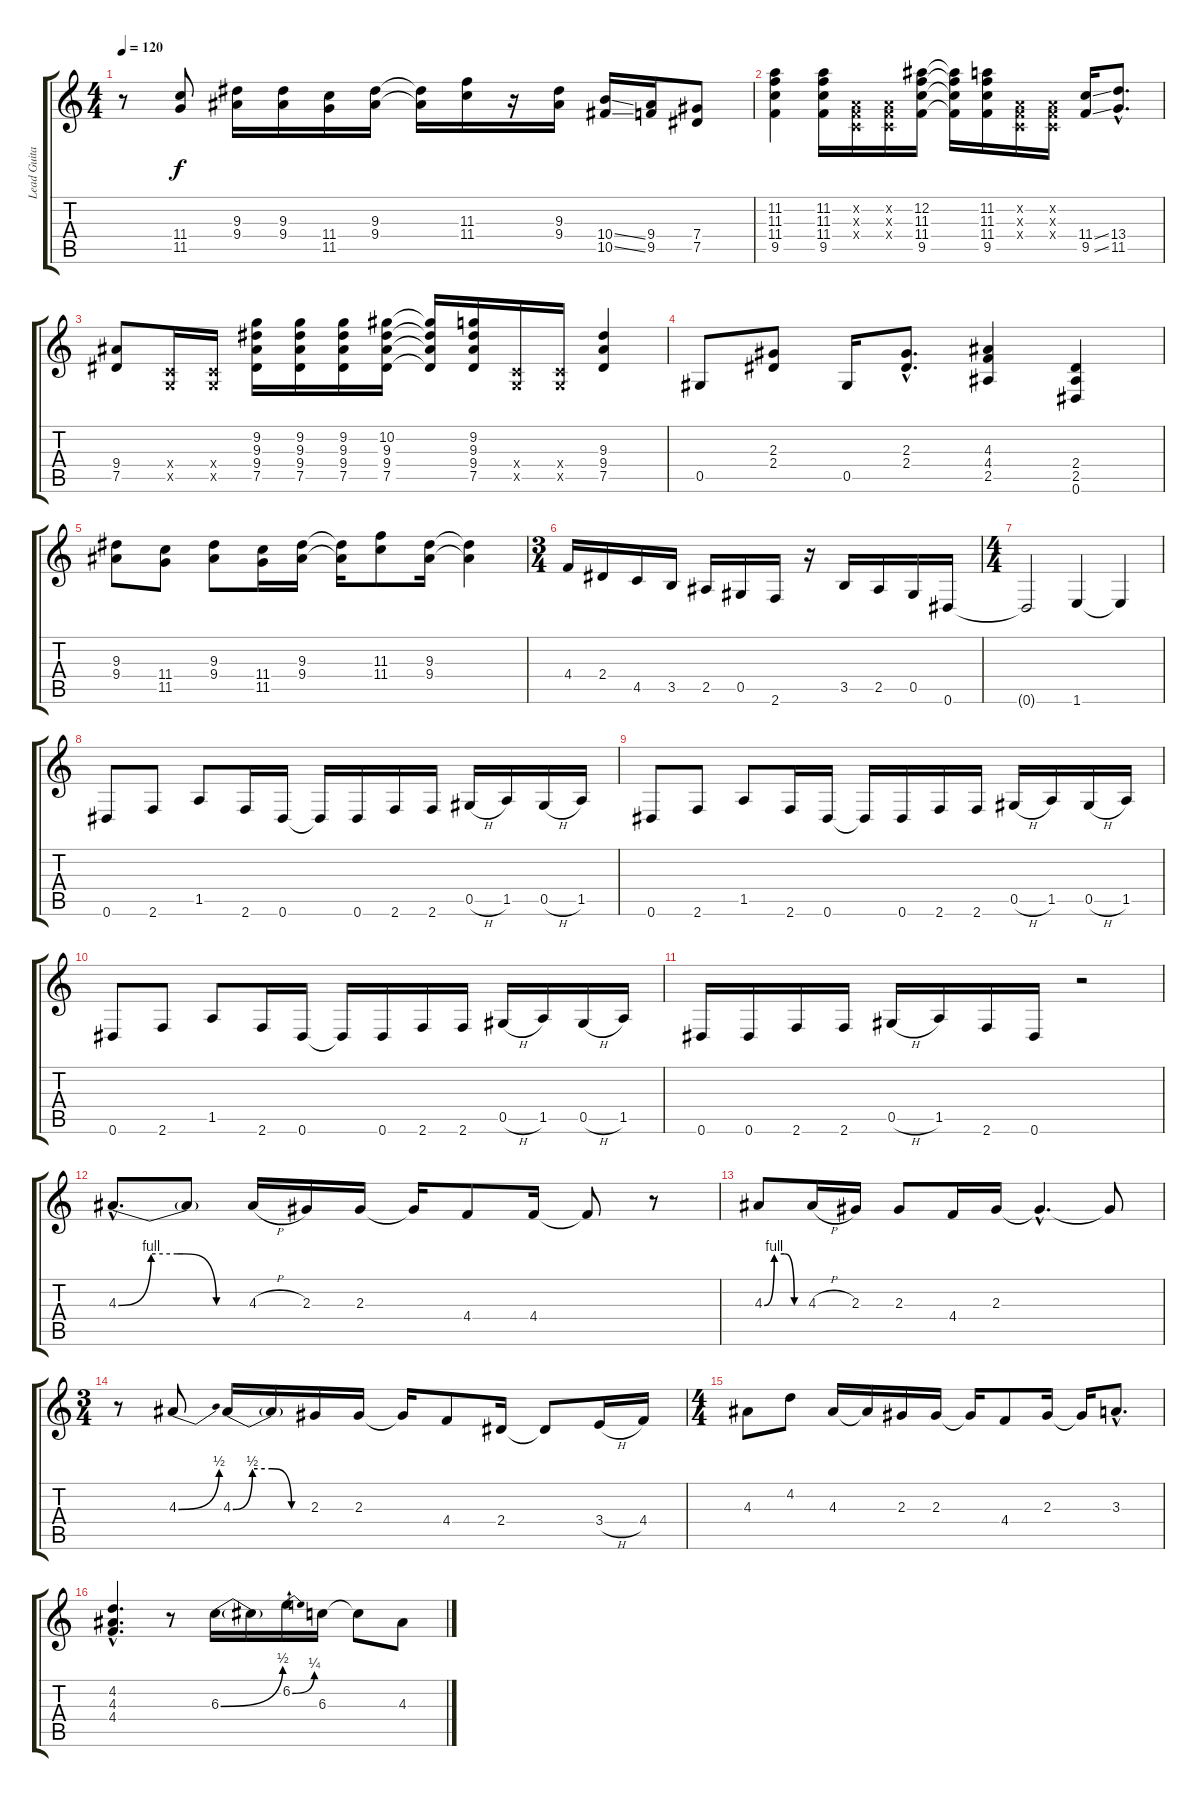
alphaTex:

\track ("Lead Guitar" "Lead Guita") {instrument distortionguitar}
\staff {score tabs}
\tuning (Eb4 Bb3 Gb3 Db3 Ab2 Eb2) {hide}
\ts (4 4)
\tempo 120
\clef g2
\ks c
r.8{dy f} (11.4 11.5).8 (9.3 9.4).16 (9.3 9.4).16 (11.4 11.5).16 (9.3 9.4).16 (9.3{t} 9.4{t}).16 (11.3 11.4).16 r.16 (9.3 9.4).16 (10.4{ss} 10.5{ss}).16 (9.4 9.5).16 (7.4 7.5).8 |
(11.2 11.3 11.4 9.5).4 (11.2 11.3 11.4 9.5).16 (-1.2{x} -1.3{x} -1.4{x}).16 (-1.2{x} -1.3{x} -1.4{x}).16 (12.2 11.3 11.4 9.5).16 (12.2{t} 11.3{t} 11.4{t} 9.5{t}).16 (11.2 11.3 11.4 9.5).16 (-1.2{x} -1.3{x} -1.4{x}).16 (-1.2{x} -1.3{x} -1.4{x}).16 (11.4{ss} 9.5{ss}).16 (13.4{hac} 11.5{hac}).8{d} |
(9.4 7.5).8 (-1.4{x} -1.5{x}).16 (-1.4{x} -1.5{x}).16 (9.2 9.3 9.4 7.5).16 (9.2 9.3 9.4 7.5).16 (9.2 9.3 9.4 7.5).16 (10.2 9.3 9.4 7.5).16 (10.2{t} 9.3{t} 9.4{t} 7.5{t}).16 (9.2 9.3 9.4 7.5).16 (-1.4{x} -1.5{x}).16 (-1.4{x} -1.5{x}).16 (9.3 9.4 7.5).4 |
0.5.8 (2.3 2.4).8 0.5.16 (2.3{hac} 2.4{hac}).8{d} (4.3 4.4 2.5).4 (2.4 2.5 0.6).4 |
(9.3 9.4).8 (11.4 11.5).8 (9.3 9.4).8 (11.4 11.5).16 (9.3 9.4).16 (9.3{t} 9.4{t}).16 (11.3 11.4).8 (9.3 9.4).16 (9.3{t} 9.4{t}).4 |
\ts (3 4)
4.4.16 2.4.16 4.5.16 3.5.16 2.5.16 0.5.16 2.6.16 r.16 3.5.16 2.5.16 0.5.16 0.6.16 |
\ts (4 4)
0.6{t}.2 1.6.4 1.6{t}.4 |
0.6.8 2.6.8 1.5.8 2.6.16 0.6.16 0.6{t}.16 0.6.16 2.6.16 2.6.16 0.5{h}.16 1.5.16 0.5{h}.16 1.5.16 |
0.6.8 2.6.8 1.5.8 2.6.16 0.6.16 0.6{t}.16 0.6.16 2.6.16 2.6.16 0.5{h}.16 1.5.16 0.5{h}.16 1.5.16 |
0.6.8 2.6.8 1.5.8 2.6.16 0.6.16 0.6{t}.16 0.6.16 2.6.16 2.6.16 0.5{h}.16 1.5.16 0.5{h}.16 1.5.16 |
0.6.16 0.6.16 2.6.16 2.6.16 0.5{h}.16 1.5.16 2.6.16 0.6.16 r.2 |
4.3{be (custom 0 0 15 4 27 4 30 4 45 0 60 0) hac}.8{d} 4.3{t}.8 4.3{h}.16 2.3.16 2.3.16 2.3{t}.16 4.4.8 4.4.16 4.4{t}.8 r.8 |
4.3{be (custom 0 0 15 4 30 4 45 0 60 0)}.8 4.3{h}.16 2.3.16 2.3.8 4.4.16 2.3.16 2.3{hac t}.4{d} 2.3{t}.8 |
\ts (3 4)
r.8 4.3{be (bend 0 0 60 2)}.8 4.3{be (custom 0 0 15 2 30 2 45 0 60 0)}.16 4.3{t}.16 2.3.16 2.3.16 2.3{t}.16 4.4.8 2.4.16 2.4{t}.8 3.4{h}.16 4.4.16 |
\ts (4 4)
4.3.8 4.2.8 4.3.16 4.3{t}.16 2.3.16 2.3.16 2.3{t}.16 4.4.8 2.3.16 2.3{t}.16 3.3{hac}.8{d} |
(4.2{hac} 4.3{hac} 4.4{hac}).4{d} r.8 6.3{be (bend 0 0 60 2)}.16 6.3{t}.16 6.2{be (bend 0 0 60 1)}.16 6.3.16 6.3{t}.8 4.3.8
